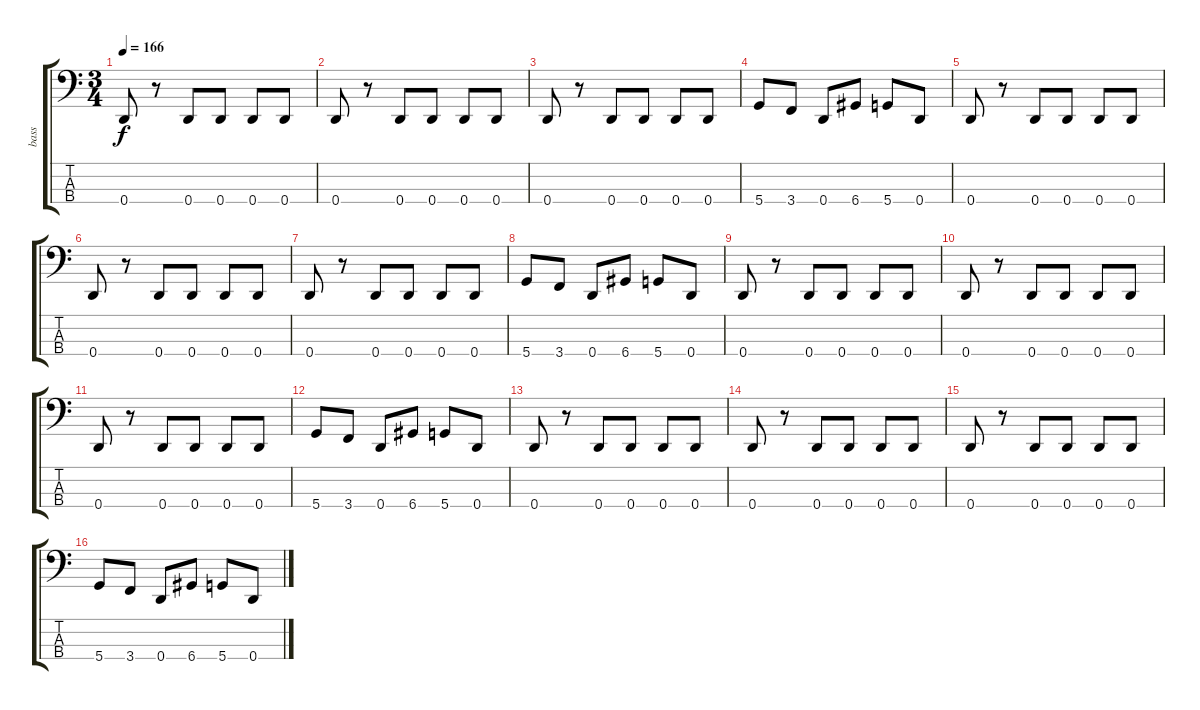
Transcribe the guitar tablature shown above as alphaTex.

\track ("bass" "bass") {instrument electricbasspick}
\staff {score tabs}
\tuning (G2 D2 A1 D1) {hide}
\ts (3 4)
\tempo 166
\clef f4
\ks c
0.4.8{dy f} r.8 0.4.8 0.4.8 0.4.8 0.4.8 |
0.4.8 r.8 0.4.8 0.4.8 0.4.8 0.4.8 |
0.4.8 r.8 0.4.8 0.4.8 0.4.8 0.4.8 |
5.4.8 3.4.8 0.4.8 6.4.8 5.4.8 0.4.8 |
0.4.8 r.8 0.4.8 0.4.8 0.4.8 0.4.8 |
0.4.8 r.8 0.4.8 0.4.8 0.4.8 0.4.8 |
0.4.8 r.8 0.4.8 0.4.8 0.4.8 0.4.8 |
5.4.8 3.4.8 0.4.8 6.4.8 5.4.8 0.4.8 |
0.4.8 r.8 0.4.8 0.4.8 0.4.8 0.4.8 |
0.4.8 r.8 0.4.8 0.4.8 0.4.8 0.4.8 |
0.4.8 r.8 0.4.8 0.4.8 0.4.8 0.4.8 |
5.4.8 3.4.8 0.4.8 6.4.8 5.4.8 0.4.8 |
0.4.8 r.8 0.4.8 0.4.8 0.4.8 0.4.8 |
0.4.8 r.8 0.4.8 0.4.8 0.4.8 0.4.8 |
0.4.8 r.8 0.4.8 0.4.8 0.4.8 0.4.8 |
5.4.8 3.4.8 0.4.8 6.4.8 5.4.8 0.4.8
